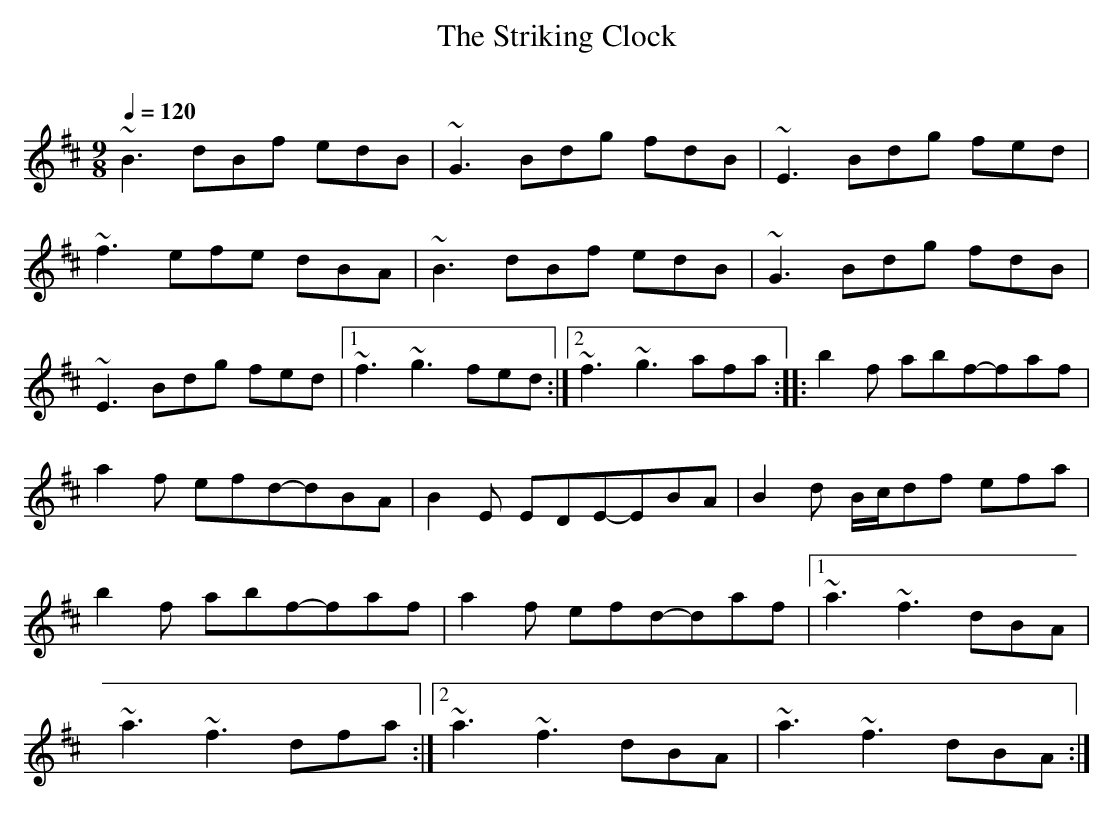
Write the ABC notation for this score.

X:1     %Music
T: The Striking Clock     %Tune name
C:     %Tune composer
Q:1/4=120     %Tempo
V:1     %
     %!STAVE 0 '' @
     %!INSTR '...' 0 0 @
M:9/8     %Meter
L:1/8     %
K:Bm
~B3 dBf edB |~G3 Bdg fdB |~E3 Bdg fed |
~f3 efe dBA |~B3 dBf edB |~G3 Bdg fdB |
~E3 Bdg fed |[1~f3 ~g3 fed :|[2~f3 ~g3 afa ::b2 f abf-faf |
a2 f efd-dBA |B2 E EDE-EBA |B2 d B/c/df efa |
b2 f abf-faf |a2 f efd-daf |[1~a3 ~f3 dBA |
~a3 ~f3 dfa :|[2~a3 ~f3 dBA |~a3 ~f3 dBA :|
     %End of file
